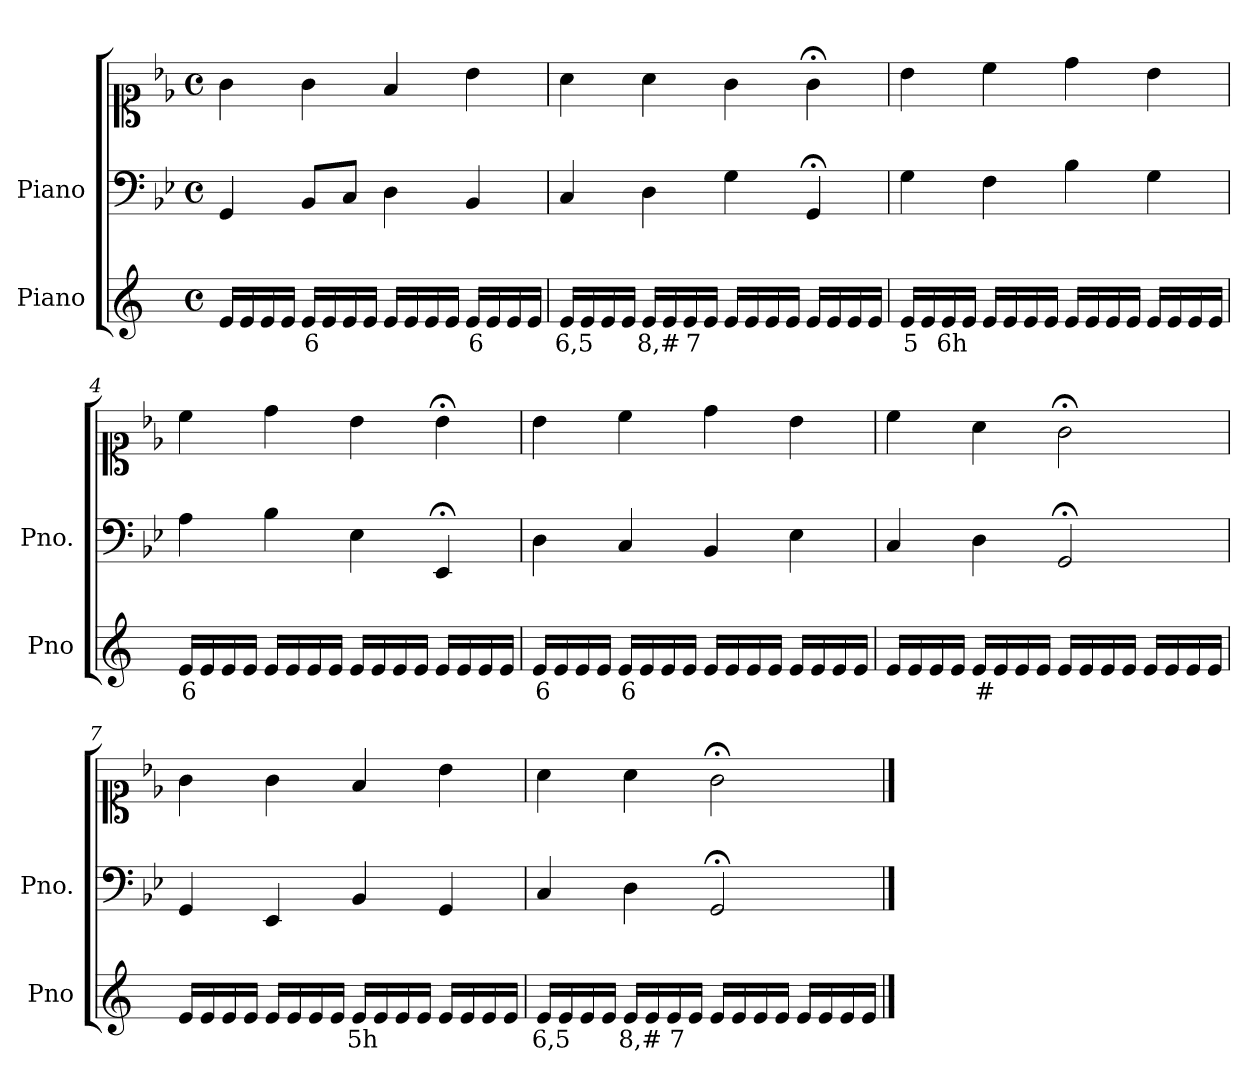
**kern	**text	**kern	**kern
*part2	*part2	*part1	*part1
*staff3	*staff3	*staff2	*staff1
*I"Piano	*	*I"Piano	*
*I'Pno	*	*I'Pno.	*
*clefG2	*	*clefF4	*clefC1
*k[]	*	*k[b-e-]	*k[b-e-]
*M4/4	*	*M4/4	*M4/4
*met(c)	*	*met(c)	*met(c)
=1	=1	=1	=1
16e/LL	.	4GG/	4g\
16e/	.	.	.
16e/	.	.	.
16e/JJ	.	.	.
!	!LO:LY:b	!	!
16e/LL	6	8BB-/L	4g\
16e/	.	.	.
16e/	.	8C/J	.
16e/JJ	.	.	.
16e/LL	.	4D\	4f/
16e/	.	.	.
16e/	.	.	.
16e/JJ	.	.	.
!	!LO:LY:b	!	!
16e/LL	6	4BB-/	4b-\
16e/	.	.	.
16e/	.	.	.
16e/JJ	.	.	.
=2	=2	=2	=2
!	!LO:LY:b	!	!
16e/LL	6,5	4C/	4a\
16e/	.	.	.
16e/	.	.	.
16e/JJ	.	.	.
!	!LO:LY:b	!	!
16e/LL	8,#	4D\	4a\
16e/	.	.	.
!	!LO:LY:b	!	!
16e/	7	.	.
16e/JJ	.	.	.
16e/LL	.	4G\	4g\
16e/	.	.	.
16e/	.	.	.
16e/JJ	.	.	.
16e/LL	.	4GG;</	4g;<\
16e/	.	.	.
16e/	.	.	.
16e/JJ	.	.	.
=3	=3	=3	=3
!	!LO:LY:b	!	!
16e/LL	5	4G\	4b-\
16e/	.	.	.
!	!LO:LY:b	!	!
16e/	6h	.	.
16e/JJ	.	.	.
16e/LL	.	4F\	4cc\
16e/	.	.	.
16e/	.	.	.
16e/JJ	.	.	.
16e/LL	.	4B-\	4dd\
16e/	.	.	.
16e/	.	.	.
16e/JJ	.	.	.
16e/LL	.	4G\	4b-\
16e/	.	.	.
16e/	.	.	.
16e/JJ	.	.	.
=4	=4	=4	=4
!	!LO:LY:b	!	!
16e/LL	6	4A\	4cc\
16e/	.	.	.
16e/	.	.	.
16e/JJ	.	.	.
16e/LL	.	4B-\	4dd\
16e/	.	.	.
16e/	.	.	.
16e/JJ	.	.	.
16e/LL	.	4E-\	4b-\
16e/	.	.	.
16e/	.	.	.
16e/JJ	.	.	.
16e/LL	.	4EE-;</	4b-;<\
16e/	.	.	.
16e/	.	.	.
16e/JJ	.	.	.
=5	=5	=5	=5
!	!LO:LY:b	!	!
16e/LL	6	4D\	4b-\
16e/	.	.	.
16e/	.	.	.
16e/JJ	.	.	.
!	!LO:LY:b	!	!
16e/LL	6	4C/	4cc\
16e/	.	.	.
16e/	.	.	.
16e/JJ	.	.	.
16e/LL	.	4BB-/	4dd\
16e/	.	.	.
16e/	.	.	.
16e/JJ	.	.	.
16e/LL	.	4E-\	4b-\
16e/	.	.	.
16e/	.	.	.
16e/JJ	.	.	.
=6	=6	=6	=6
16e/LL	.	4C/	4cc\
16e/	.	.	.
16e/	.	.	.
16e/JJ	.	.	.
!	!LO:LY:b	!	!
16e/LL	#	4D\	4a\
16e/	.	.	.
16e/	.	.	.
16e/JJ	.	.	.
16e/LL	.	2GG;</	2g;<\
16e/	.	.	.
16e/	.	.	.
16e/JJ	.	.	.
16e/LL	.	.	.
16e/	.	.	.
16e/	.	.	.
16e/JJ	.	.	.
=7	=7	=7	=7
16e/LL	.	4GG/	4g\
16e/	.	.	.
16e/	.	.	.
16e/JJ	.	.	.
16e/LL	.	4EE-/	4g\
16e/	.	.	.
16e/	.	.	.
16e/JJ	.	.	.
!	!LO:LY:b	!	!
16e/LL	5h	4BB-/	4f/
16e/	.	.	.
16e/	.	.	.
16e/JJ	.	.	.
16e/LL	.	4GG/	4b-\
16e/	.	.	.
16e/	.	.	.
16e/JJ	.	.	.
=8	=8	=8	=8
!	!LO:LY:b	!	!
16e/LL	6,5	4C/	4a\
16e/	.	.	.
16e/	.	.	.
16e/JJ	.	.	.
!	!LO:LY:b	!	!
16e/LL	8,#	4D\	4a\
16e/	.	.	.
!	!LO:LY:b	!	!
16e/	7	.	.
16e/JJ	.	.	.
16e/LL	.	2GG;</	2g;<\
16e/	.	.	.
16e/	.	.	.
16e/JJ	.	.	.
16e/LL	.	.	.
16e/	.	.	.
16e/	.	.	.
16e/JJ	.	.	.
==	==	==	==
*-	*-	*-	*-
